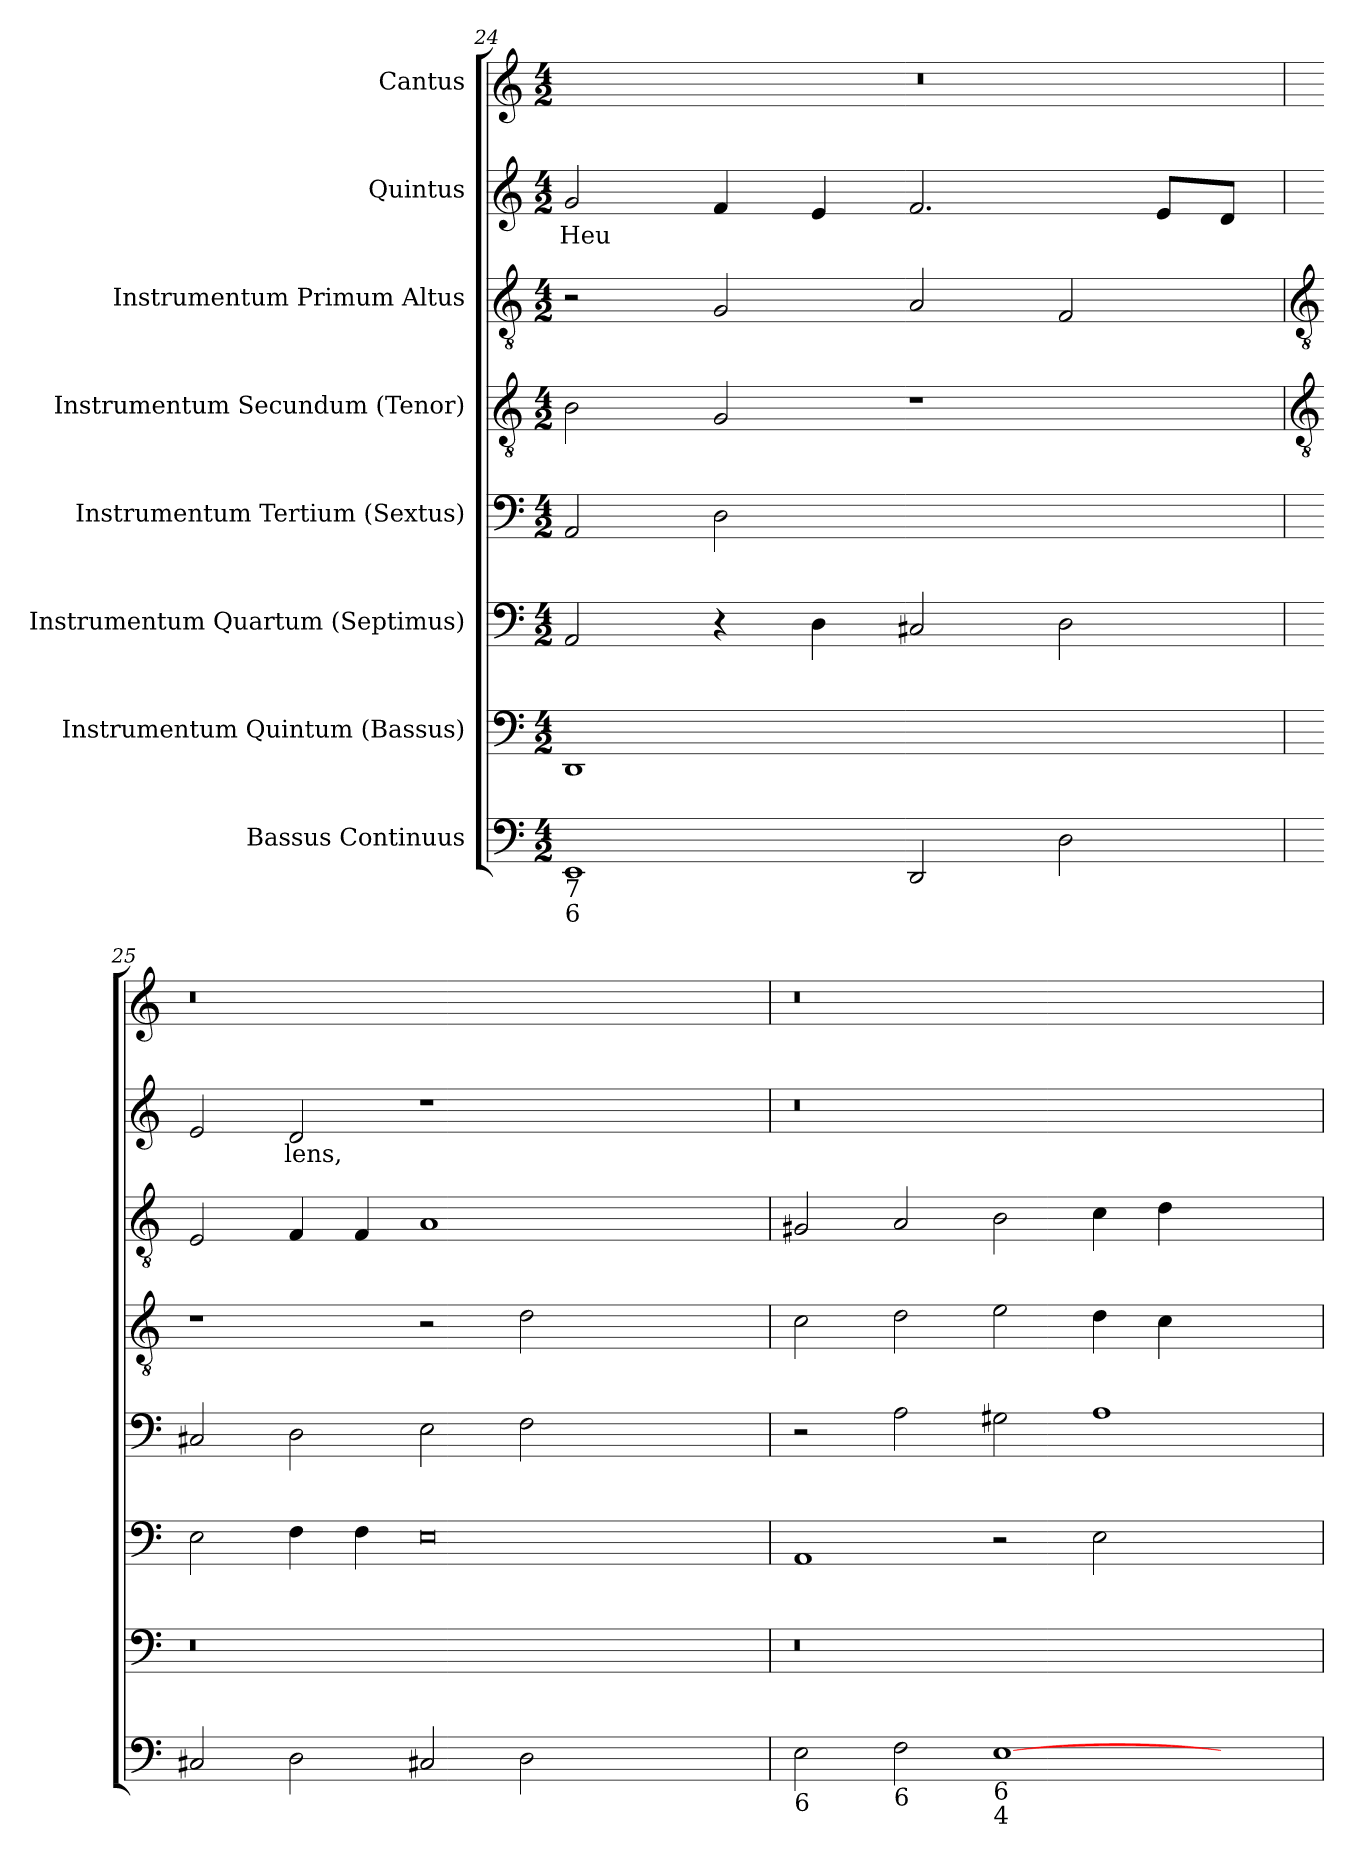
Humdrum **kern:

**kern	**kern	**kern	**kern	**kern	**kern	**kern	**text	**kern
*part8	*part7	*part6	*part5	*part4	*part3	*part2	*part2	*part1
*staff8	*staff7	*staff6	*staff5	*staff4	*staff3	*staff2	*staff2	*staff1
*I"Bassus Continuus	*I"Instrumentum Quintum (Bassus)	*I"Instrumentum Quartum (Septimus)	*I"Instrumentum Tertium (Sextus)	*I"Instrumentum Secundum (Tenor)	*I"Instrumentum Primum Altus	*I"Quintus	*	*I"Cantus
!!LO:LB:g=z
*clefF4	*clefF4	*clefF4	*clefF4	*clefGv2	*clefGv2	*clefG2	*	*clefG2
*k[]	*k[]	*k[]	*k[]	*k[]	*k[]	*k[]	*	*k[]
*C:	*C:	*C:	*C:	*C:	*C:	*C:	*	*C:
*M4/2	*M4/2	*M4/2	*M4/2	*M4/2	*M4/2	*M4/2	*	*M4/2
=24	=24	=24	=24	=24	=24	=24	=24	=24
!LO:TX:b:t=7	!	!	!	!	!	!	!	!
!LO:TX:b:t=6	!	!	!	!	!	!	!	!
!	!	!	!	!	!	!	!LO:LY:b	!
1EE	1DD	2AA	2AA	2B	2r	2g	Heu	0r
.	.	4r	2D	2G	2G	4f	.	.
.	.	4D	.	.	.	4e	.	.
2DD	1ryy	2C#X	1ryy	1r	2A	2.f	.	.
2D	.	2D	.	.	2F	.	.	.
.	.	.	.	.	.	8eL	.	.
.	.	.	.	.	.	8dJ	.	.
!!LO:LB:g=z
=25	=25	=25	=25	=25	=25	=25	=25	=25
*	*	*	*	*clefGv2	*clefGv2	*	*	*
2C#X	0r	2E	2C#X	1r	2E	2e	.	0r
!	!	!	!	!	!	!	!LO:LY:b	!
2D	.	4F	2D	.	4F	2d	lens,	.
.	.	4F	.	.	4F	.	.	.
2C#X	.	0E	2E	2r	1A	1r	.	.
2D	.	.	2F	2d	.	.	.	.
1ryy	1ryy	.	1ryy	1ryy	1ryy	1ryy	.	1ryy
=26	=26	=26	=26	=26	=26	=26	=26	=26
!LO:TX:b:t=6	!	!	!	!	!	!	!	!
2E	0r	1AA	2r	2c	2G#X	0r	.	0r
!LO:TX:b:t=6	!	!	!	!	!	!	!	!
2F	.	.	2A	2d	2A	.	.	.
!LO:TX:b:t=6	!	!	!	!	!	!	!	!
!LO:TX:b:t=4	!	!	!	!	!	!	!	!
[1E	.	2r	2G#X	2e	2B	.	.	.
.	.	2E	1A	4d	4c	.	.	.
.	.	.	.	4c	4d	.	.	.
2ryy	2ryy	2ryy	.	2ryy	2ryy	2ryy	.	2ryy
=	=	=	=	=	=	=	=	=
*-	*-	*-	*-	*-	*-	*-	*-	*-
